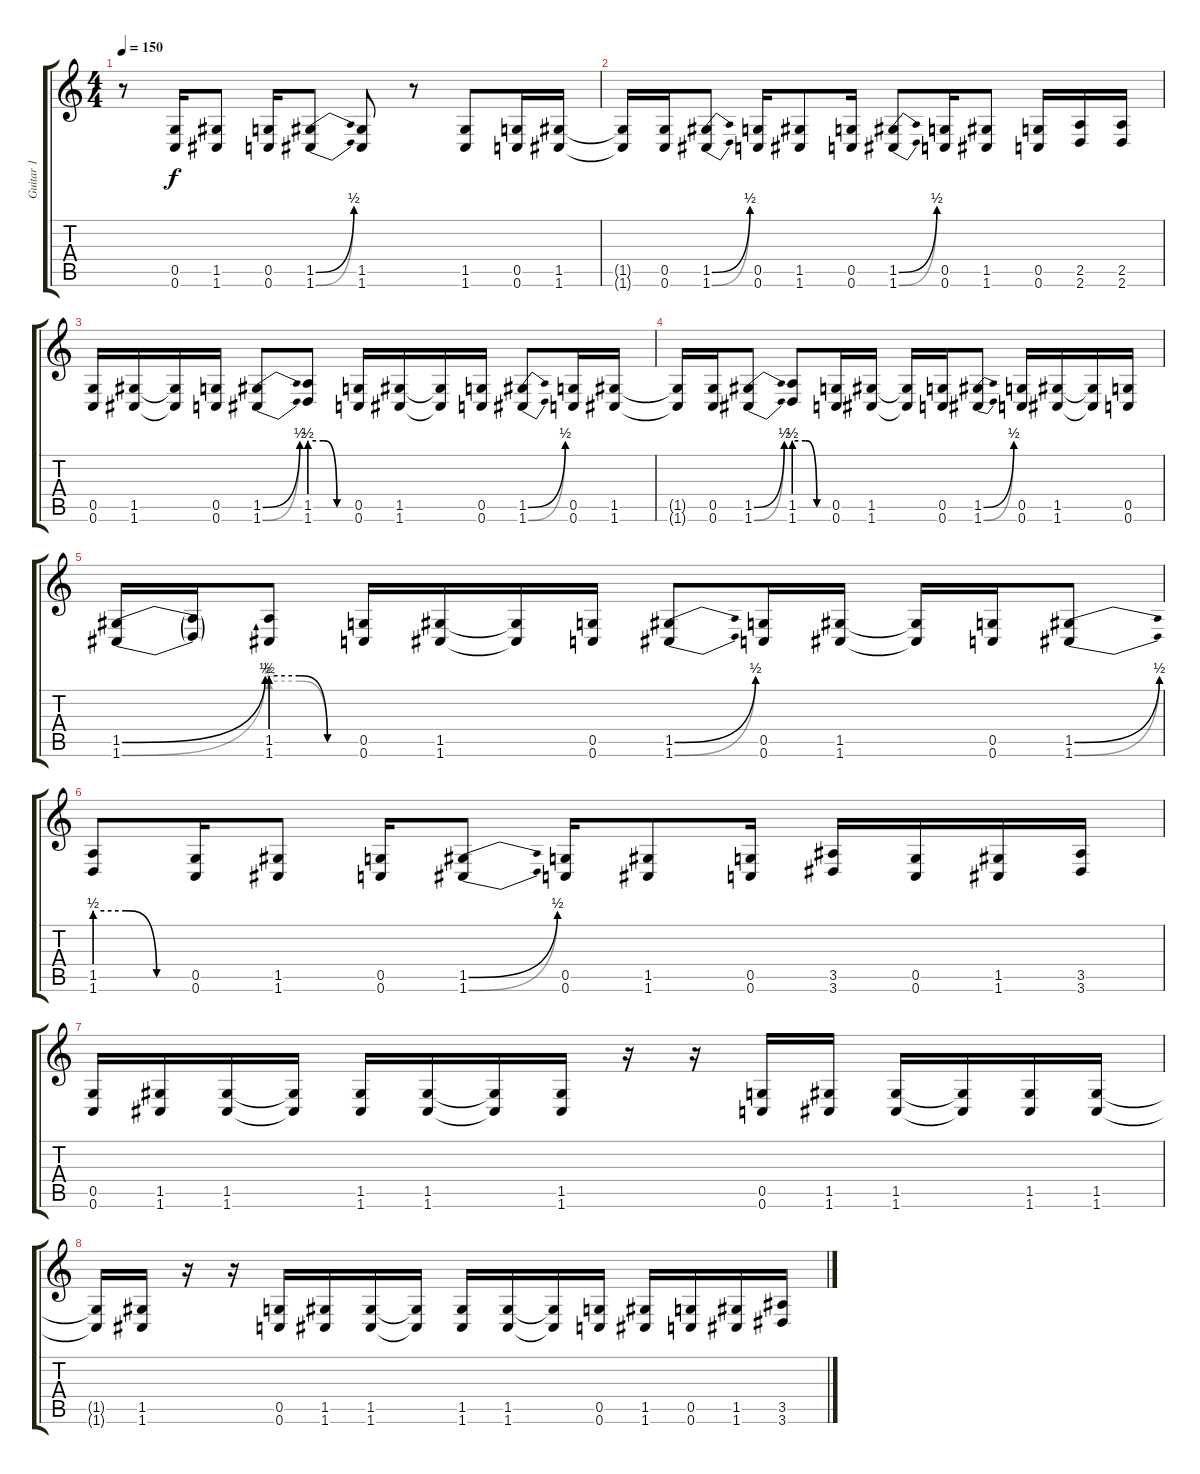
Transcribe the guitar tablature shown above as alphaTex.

\track ("Guitar 1" "Guitar 1") {instrument overdrivenguitar}
\staff {score tabs}
\tuning (D4 A3 F3 C3 G2 C2) {hide}
\ts (4 4)
\tempo 150
\clef g2
\ks c
r.8{dy f} (0.5 0.6).16 (1.5 1.6).8 (0.5 0.6).16 (1.5{be (bend 0 0 60 2)} 1.6{be (bend 0 0 60 2)}).8 (1.5 1.6).8 r.8 (1.5 1.6).8 (0.5 0.6).16 (1.5 1.6).16 |
(1.5{t} 1.6{t}).16 (0.5 0.6).16 (1.5{be (bend 0 0 60 2)} 1.6{be (bend 0 0 60 2)}).8 (0.5 0.6).16 (1.5 1.6).8 (0.5 0.6).16 (1.5{be (bend 0 0 60 2)} 1.6{be (bend 0 0 60 2)}).8 (0.5 0.6).16 (1.5 1.6).8 (0.5 0.6).16 (2.5 2.6).16 (2.5 2.6).16 |
(0.5 0.6).16 (1.5 1.6).16 (1.5{t} 1.6{t}).16 (0.5 0.6).16 (1.5{be (bend 0 0 60 2)} 1.6{be (bend 0 0 60 2)}).8 (1.5{be (custom 0 2 20 2 40 0 60 0)} 1.6{be (custom 0 2 20 2 40 0 60 0)}).8 (0.5 0.6).16 (1.5 1.6).16 (1.5{t} 1.6{t}).16 (0.5 0.6).16 (1.5{be (bend 0 0 60 2)} 1.6{be (bend 0 0 60 2)}).8 (0.5 0.6).16 (1.5 1.6).16 |
(1.5{t} 1.6{t}).16 (0.5 0.6).16 (1.5{be (bend 0 0 60 2)} 1.6{be (bend 0 0 60 2)}).8 (1.5{be (custom 0 2 20 2 40 0 60 0)} 1.6{be (custom 0 2 20 2 40 0 60 0)}).8 (0.5 0.6).16 (1.5 1.6).16 (1.5{t} 1.6{t}).16 (0.5 0.6).16 (1.5{be (bend 0 0 60 2)} 1.6{be (bend 0 0 60 2)}).8 (0.5 0.6).16 (1.5 1.6).16 (1.5{t} 1.6{t}).16 (0.5 0.6).16 |
(1.5{be (bend 0 0 60 2)} 1.6{be (bend 0 0 60 2)}).16 (1.5{t} 1.6{t}).16 (1.5{be (custom 0 2 20 2 40 0 60 0)} 1.6{be (custom 0 1 20 1 40 0 60 0)}).8 (0.5 0.6).16 (1.5 1.6).16 (1.5{t} 1.6{t}).16 (0.5 0.6).16 (1.5{be (bend 0 0 60 2)} 1.6{be (bend 0 0 60 2)}).8 (0.5 0.6).16 (1.5 1.6).16 (1.5{t} 1.6{t}).16 (0.5 0.6).16 (1.5{be (bend 0 0 60 2)} 1.6{be (bend 0 0 60 2)}).8 |
(1.5{be (custom 0 2 20 2 40 0 60 0)} 1.6{be (custom 0 2 20 2 40 0 60 0)}).8 (0.5 0.6).16 (1.5 1.6).8 (0.5 0.6).16 (1.5{be (bend 0 0 60 2)} 1.6{be (bend 0 0 60 2)}).8 (0.5 0.6).16 (1.5 1.6).8 (0.5 0.6).16 (3.5 3.6).16 (0.5 0.6).16 (1.5 1.6).16 (3.5 3.6).16 |
(0.5 0.6).16 (1.5 1.6).16 (1.5 1.6).16 (1.5{t} 1.6{t}).16 (1.5 1.6).16 (1.5 1.6).16 (1.5{t} 1.6{t}).16 (1.5 1.6).16 r.16 r.16 (0.5 0.6).16 (1.5 1.6).16 (1.5 1.6).16 (1.5{t} 1.6{t}).16 (1.5 1.6).16 (1.5 1.6).16 |
(1.5{t} 1.6{t}).16 (1.5 1.6).16 r.16 r.16 (0.5 0.6).16 (1.5 1.6).16 (1.5 1.6).16 (1.5{t} 1.6{t}).16 (1.5 1.6).16 (1.5 1.6).16 (1.5{t} 1.6{t}).16 (0.5 0.6).16 (1.5 1.6).16 (0.5 0.6).16 (1.5 1.6).16 (3.5 3.6).16
